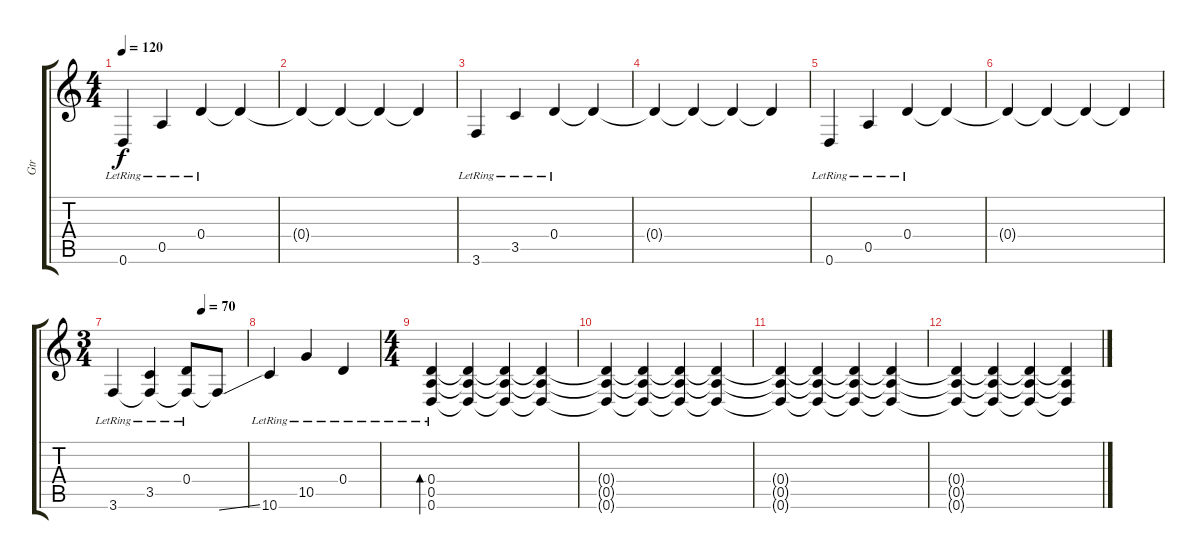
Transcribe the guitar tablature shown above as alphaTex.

\track ("Gtr" "Gtr") {instrument electricguitarclean}
\staff {score tabs}
\tuning (E4 B3 G3 D3 A2 D2) {hide}
\ts (4 4)
\tempo 120
\clef g2
\ks c
0.6{lr}.4{dy f} 0.5{lr}.4 0.4{lr}.4 0.4{t}.4 |
0.4{t}.4 0.4{t}.4 0.4{t}.4 0.4{t}.4 |
3.6{lr}.4 3.5{lr}.4 0.4{lr}.4 0.4{t}.4 |
0.4{t}.4 0.4{t}.4 0.4{t}.4 0.4{t}.4 |
0.6{lr}.4 0.5{lr}.4 0.4{lr}.4 0.4{t}.4 |
0.4{t}.4 0.4{t}.4 0.4{t}.4 0.4{t}.4 |
\ts (3 4)
\tempo (70 0.6666666666666666)
3.6{lr}.4 (3.5{lr} 3.6{t}).4 (0.4{lr} 3.6{t}).8 3.6{ss t}.8 |
10.6{lr}.4 10.5{lr}.4 0.4{lr}.4 |
\ts (4 4)
(0.4 0.5 0.6{lr}).4{bd 480} (0.4{t} 0.5{t} 0.6{t}).4 (0.4{t} 0.5{t} 0.6{t}).4 (0.4{t} 0.5{t} 0.6{t}).4 |
(0.4{t} 0.5{t} 0.6{t}).4 (0.4{t} 0.5{t} 0.6{t}).4 (0.4{t} 0.5{t} 0.6{t}).4 (0.4{t} 0.5{t} 0.6{t}).4 |
(0.4{t} 0.5{t} 0.6{t}).4 (0.4{t} 0.5{t} 0.6{t}).4 (0.4{t} 0.5{t} 0.6{t}).4 (0.4{t} 0.5{t} 0.6{t}).4 |
(0.4{t} 0.5{t} 0.6{t}).4 (0.4{t} 0.5{t} 0.6{t}).4 (0.4{t} 0.5{t} 0.6{t}).4 (0.4{t} 0.5{t} 0.6{t}).4
